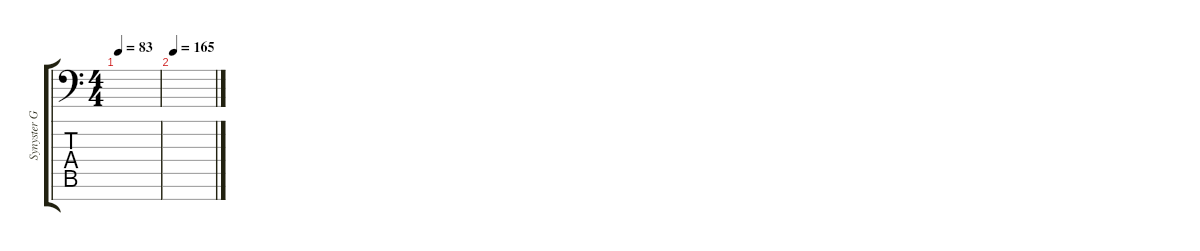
\track ("Synyster Gates -- Lead Guitar" "Synyster G") {instrument overdrivenguitar}
\staff {score tabs}
\tuning (E4 B3 G3 D3 A2 D2 C-1) {hide}
\ts (4 4)
\tempo 83
\clef f4
\ks c
|
\tempo 165
